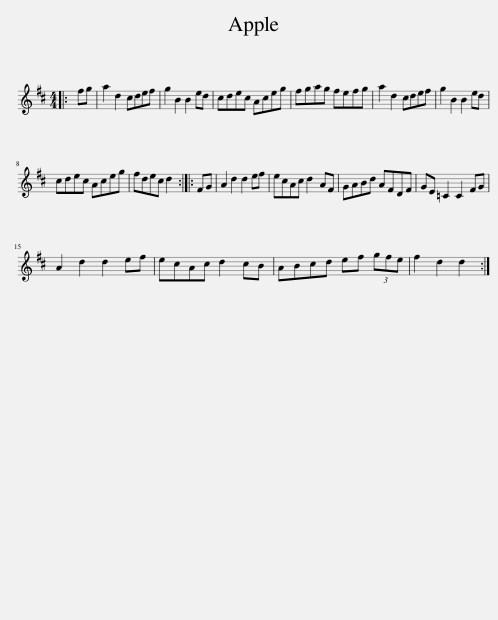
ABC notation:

X:1
L:1/8
M:4/4
I:linebreak $
K:D
V:1 treble
V:1
|: fg | a2 d2 cdef | g2 B2 B2 ed | cdec Aceg | fgag fefg | %5
 a2 d2 cdef | g2 B2 B2 ed |$ cdec Aceg | fdec d2 :: FG | %10
 A2 d2 d2 ef | ecAc d2 AF | GABd AFDF | GE =C2 C2 FG |$ A2 d2 d2 ef | %15
 ecAc d2 cB | ABcd ef (3gfe | f2 d2 d2 :| %18
